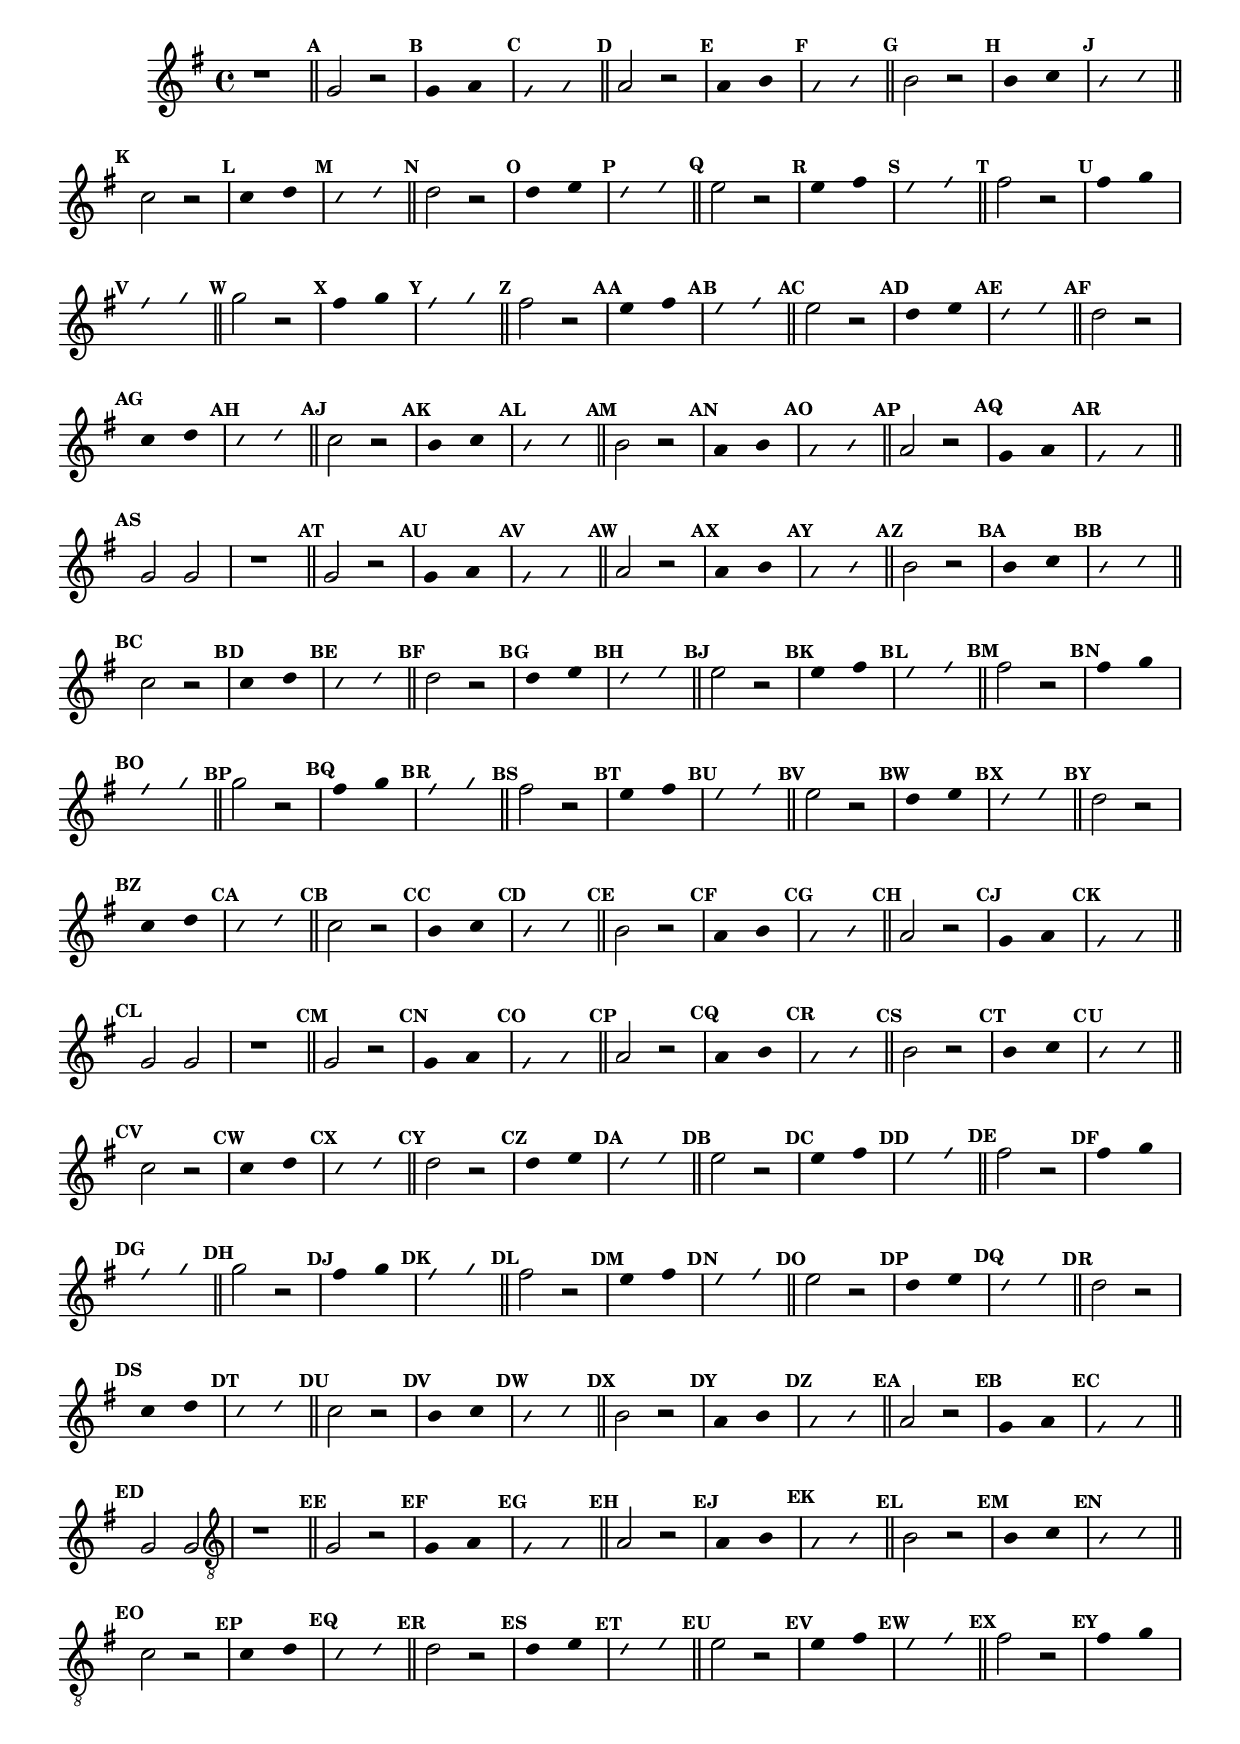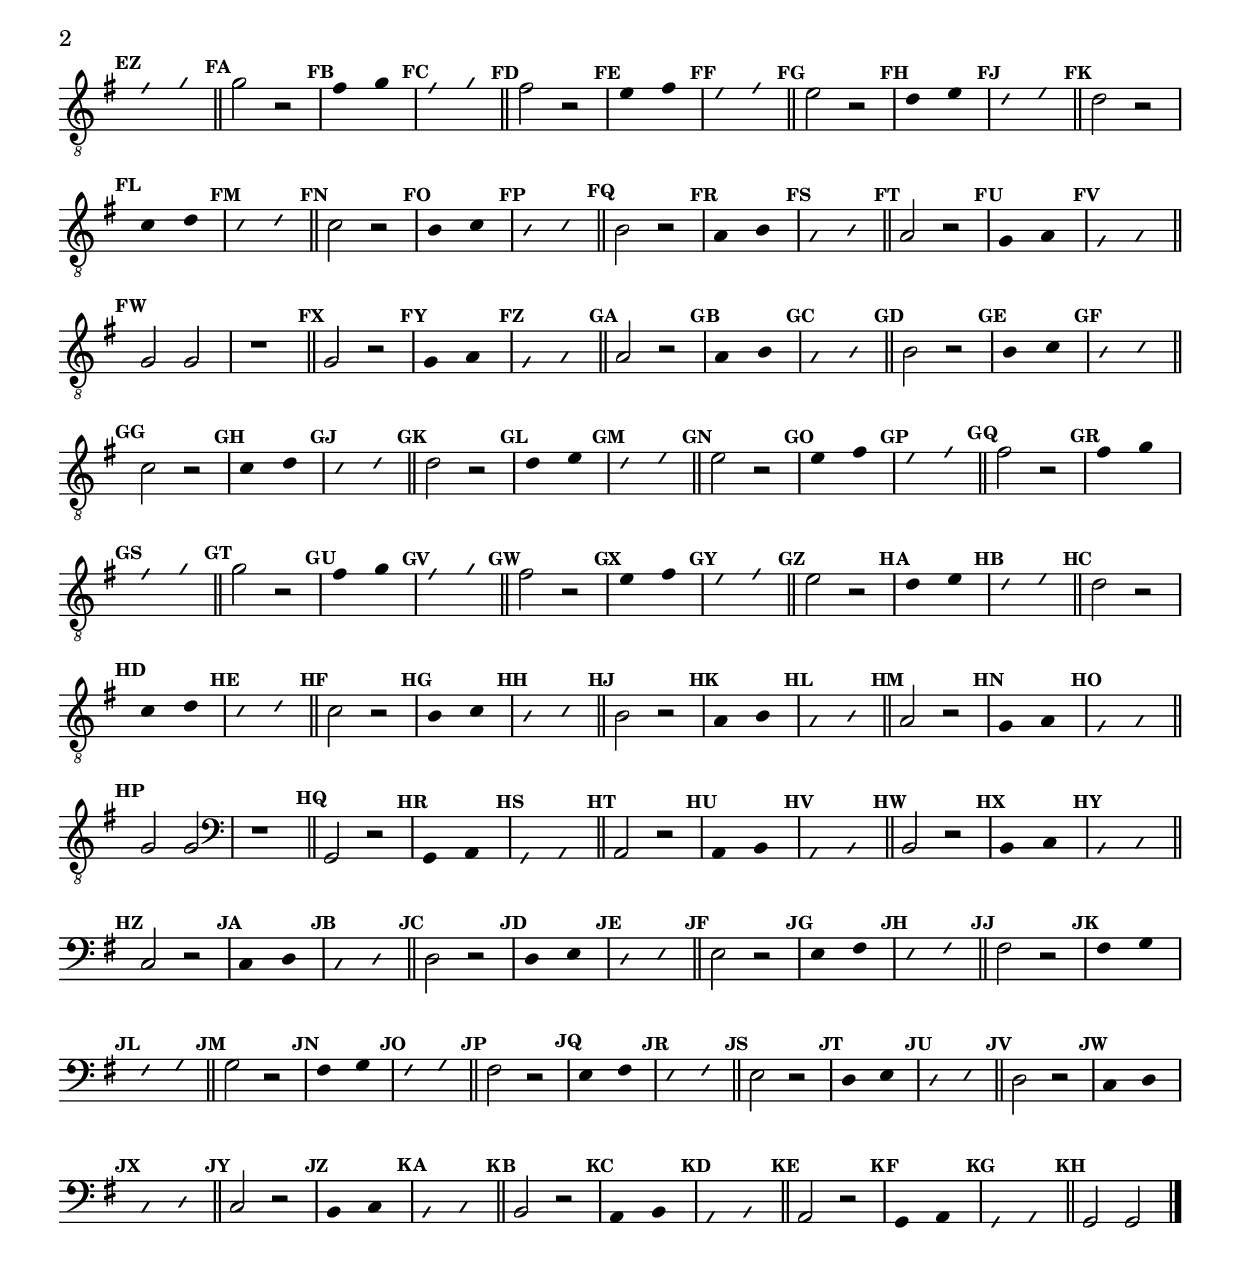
%% -*- coding: utf-8 -*-
\version "2.12.1"

%%\header { texidoc="Escala de Sol"}

\relative c'' {

  \override Staff.TimeSignature #'style = #'()
  \override Score.BarNumber #'transparent = ##t
  \override Score.RehearsalMark #'font-size = #-2
  \set Score.markFormatter = #format-mark-numbers
  \time 4/4 
  \key g \major


  %% CAVAQUINHO - BANJO
  \tag #'cv {
    r1

    \bar "||"

    \mark \default g2 r
    \override Stem #'transparent = ##t
    \override Beam #'transparent = ##t
    \override Voice.NoteHead #'stencil = #ly:text-interface::print
    \override Voice.NoteHead #'text = #(make-musicglyph-markup "noteheads.s2")

    \mark \default g a

    \override NoteHead #'style = #'slash
    \override NoteHead #'font-size = #-6
    \override Voice.NoteHead #'stencil = #ly:text-interface::print
    \override Voice.NoteHead #'text = #(make-musicglyph-markup "noteheads.s2slash")

    \mark \default g a

    \revert NoteHead #'style
    \revert Stem #'transparent 
    \revert Beam #'transparent
    \revert NoteHead #'font-size
    \revert Voice.NoteHead #'stencil

    \revert Voice.NoteHead #'text
    \bar "||"

    \mark \default a r
    \override Stem #'transparent = ##t
    \override Beam #'transparent = ##t
    \override Voice.NoteHead #'stencil = #ly:text-interface::print
    \override Voice.NoteHead #'text = #(make-musicglyph-markup "noteheads.s2")

    \mark \default a b
    \override NoteHead #'style = #'slash
    \override NoteHead #'font-size = #-6
    \override Voice.NoteHead #'stencil = #ly:text-interface::print
    \override Voice.NoteHead #'text = #(make-musicglyph-markup "noteheads.s2slash")

    \mark \default a b
    \revert NoteHead #'style
    \revert Stem #'transparent 
    \revert Beam #'transparent
    \revert NoteHead #'font-size
    \revert Voice.NoteHead #'stencil

    \revert Voice.NoteHead #'text
    \bar "||"

    \mark \default b r
    \override Stem #'transparent = ##t
    \override Beam #'transparent = ##t
    \override Voice.NoteHead #'stencil = #ly:text-interface::print
    \override Voice.NoteHead #'text = #(make-musicglyph-markup "noteheads.s2")

    \mark \default b c
    \override NoteHead #'style = #'slash
    \override NoteHead #'font-size = #-6
    \override Voice.NoteHead #'stencil = #ly:text-interface::print
    \override Voice.NoteHead #'text = #(make-musicglyph-markup "noteheads.s2slash")

    \mark \default b c
    \revert NoteHead #'style
    \revert Stem #'transparent 
    \revert Beam #'transparent
    \revert NoteHead #'font-size
    \revert Voice.NoteHead #'stencil

    \revert Voice.NoteHead #'text
    \bar "||"

    \mark \default c r
    \override Stem #'transparent = ##t
    \override Beam #'transparent = ##t
    \override Voice.NoteHead #'stencil = #ly:text-interface::print
    \override Voice.NoteHead #'text = #(make-musicglyph-markup "noteheads.s2")

    \mark \default c d 
    \override NoteHead #'style = #'slash
    \override NoteHead #'font-size = #-6
    \override Voice.NoteHead #'stencil = #ly:text-interface::print
    \override Voice.NoteHead #'text = #(make-musicglyph-markup "noteheads.s2slash")

    \mark \default c d
    \revert NoteHead #'style
    \revert Stem #'transparent 
    \revert Beam #'transparent
    \revert NoteHead #'font-size
    \revert Voice.NoteHead #'stencil

    \revert Voice.NoteHead #'text
    \bar "||"

    \mark \default d r
    \override Stem #'transparent = ##t
    \override Beam #'transparent = ##t
    \override Voice.NoteHead #'stencil = #ly:text-interface::print
    \override Voice.NoteHead #'text = #(make-musicglyph-markup "noteheads.s2")

    \mark \default d e
    \override NoteHead #'style = #'slash
    \override NoteHead #'font-size = #-6
    \override Voice.NoteHead #'stencil = #ly:text-interface::print
    \override Voice.NoteHead #'text = #(make-musicglyph-markup "noteheads.s2slash")

    \mark \default d e
    \revert NoteHead #'style
    \revert Stem #'transparent 
    \revert Beam #'transparent
    \revert NoteHead #'font-size
    \revert Voice.NoteHead #'stencil

    \revert Voice.NoteHead #'text
    \bar "||"

    \mark \default e r
    \override Stem #'transparent = ##t
    \override Beam #'transparent = ##t
    \override Voice.NoteHead #'stencil = #ly:text-interface::print
    \override Voice.NoteHead #'text = #(make-musicglyph-markup "noteheads.s2")

    \mark \default e fis
    \override NoteHead #'style = #'slash
    \override NoteHead #'font-size = #-6
    \override Voice.NoteHead #'stencil = #ly:text-interface::print
    \override Voice.NoteHead #'text = #(make-musicglyph-markup "noteheads.s2slash")

    \mark \default e fis
    \revert NoteHead #'style
    \revert Stem #'transparent 
    \revert Beam #'transparent
    \revert NoteHead #'font-size
    \revert Voice.NoteHead #'stencil

    \revert Voice.NoteHead #'text
    \bar "||"

    \mark \default fis r
    \override Stem #'transparent = ##t
    \override Beam #'transparent = ##t
    \override Voice.NoteHead #'stencil = #ly:text-interface::print
    \override Voice.NoteHead #'text = #(make-musicglyph-markup "noteheads.s2")

    \mark \default fis g
    \override NoteHead #'style = #'slash
    \override NoteHead #'font-size = #-6
    \override Voice.NoteHead #'stencil = #ly:text-interface::print
    \override Voice.NoteHead #'text = #(make-musicglyph-markup "noteheads.s2slash")

    \mark \default fis g
    \revert NoteHead #'style
    \revert Stem #'transparent 
    \revert Beam #'transparent
    \revert NoteHead #'font-size
    \revert Voice.NoteHead #'stencil

    \revert Voice.NoteHead #'text
    \bar "||"


    \mark \default g r
    \override Stem #'transparent = ##t
    \override Beam #'transparent = ##t
    \override Voice.NoteHead #'stencil = #ly:text-interface::print
    \override Voice.NoteHead #'text = #(make-musicglyph-markup "noteheads.s2")

    \mark \default fis g
    \override NoteHead #'style = #'slash
    \override NoteHead #'font-size = #-6
    \override Voice.NoteHead #'stencil = #ly:text-interface::print
    \override Voice.NoteHead #'text = #(make-musicglyph-markup "noteheads.s2slash")

    \mark \default fis g
    \revert NoteHead #'style
    \revert Stem #'transparent 
    \revert Beam #'transparent
    \revert NoteHead #'font-size
    \revert Voice.NoteHead #'stencil

    \revert Voice.NoteHead #'text
    \bar "||"

    \mark \default fis r
    \override Stem #'transparent = ##t
    \override Beam #'transparent = ##t
    \override Voice.NoteHead #'stencil = #ly:text-interface::print
    \override Voice.NoteHead #'text = #(make-musicglyph-markup "noteheads.s2")

    \mark \default e fis
    \override NoteHead #'style = #'slash
    \override NoteHead #'font-size = #-6
    \override Voice.NoteHead #'stencil = #ly:text-interface::print
    \override Voice.NoteHead #'text = #(make-musicglyph-markup "noteheads.s2slash")

    \mark \default e fis
    \revert NoteHead #'style
    \revert Stem #'transparent 
    \revert Beam #'transparent
    \revert NoteHead #'font-size
    \revert Voice.NoteHead #'stencil

    \revert Voice.NoteHead #'text
    \bar "||"

    \mark \default e r
    \override Stem #'transparent = ##t
    \override Beam #'transparent = ##t
    \override Voice.NoteHead #'stencil = #ly:text-interface::print
    \override Voice.NoteHead #'text = #(make-musicglyph-markup "noteheads.s2")

    \mark \default d e
    \override NoteHead #'style = #'slash
    \override NoteHead #'font-size = #-6
    \override Voice.NoteHead #'stencil = #ly:text-interface::print
    \override Voice.NoteHead #'text = #(make-musicglyph-markup "noteheads.s2slash")

    \mark \default d e
    \revert NoteHead #'style
    \revert Stem #'transparent 
    \revert Beam #'transparent
    \revert NoteHead #'font-size
    \revert Voice.NoteHead #'stencil

    \revert Voice.NoteHead #'text
    \bar "||"

    \mark \default d r
    \override Stem #'transparent = ##t
    \override Beam #'transparent = ##t
    \override Voice.NoteHead #'stencil = #ly:text-interface::print
    \override Voice.NoteHead #'text = #(make-musicglyph-markup "noteheads.s2")

    \mark \default c d
    \override NoteHead #'style = #'slash
    \override NoteHead #'font-size = #-6
    \override Voice.NoteHead #'stencil = #ly:text-interface::print
    \override Voice.NoteHead #'text = #(make-musicglyph-markup "noteheads.s2slash")

    \mark \default c d
    \revert NoteHead #'style
    \revert Stem #'transparent 
    \revert Beam #'transparent
    \revert NoteHead #'font-size
    \revert Voice.NoteHead #'stencil

    \revert Voice.NoteHead #'text
    \bar "||"

    \mark \default c r
    \override Stem #'transparent = ##t
    \override Beam #'transparent = ##t
    \override Voice.NoteHead #'stencil = #ly:text-interface::print
    \override Voice.NoteHead #'text = #(make-musicglyph-markup "noteheads.s2")

    \mark \default b c
    \override NoteHead #'style = #'slash
    \override NoteHead #'font-size = #-6
    \override Voice.NoteHead #'stencil = #ly:text-interface::print
    \override Voice.NoteHead #'text = #(make-musicglyph-markup "noteheads.s2slash")

    \mark \default b c
    \revert NoteHead #'style
    \revert Stem #'transparent
    \revert Beam #'transparent
    \revert NoteHead #'font-size
    \revert Voice.NoteHead #'stencil

    \revert Voice.NoteHead #'text
    \bar "||"

    \mark \default b r
    \override Stem #'transparent = ##t
    \override Beam #'transparent = ##t
    \override Voice.NoteHead #'stencil = #ly:text-interface::print
    \override Voice.NoteHead #'text = #(make-musicglyph-markup "noteheads.s2")

    \mark \default a b
    \override NoteHead #'style = #'slash
    \override NoteHead #'font-size = #-6
    \override Voice.NoteHead #'stencil = #ly:text-interface::print
    \override Voice.NoteHead #'text = #(make-musicglyph-markup "noteheads.s2slash")

    \mark \default a b
    \revert NoteHead #'style
    \revert Stem #'transparent 
    \revert Beam #'transparent
    \revert NoteHead #'font-size
    \revert Voice.NoteHead #'stencil

    \revert Voice.NoteHead #'text
    \bar "||"

    \mark \default a r
    \override Stem #'transparent = ##t
    \override Beam #'transparent = ##t
    \override Voice.NoteHead #'stencil = #ly:text-interface::print
    \override Voice.NoteHead #'text = #(make-musicglyph-markup "noteheads.s2")

    \mark \default g a
    \override NoteHead #'style = #'slash
    \override NoteHead #'font-size = #-6
    \override Voice.NoteHead #'stencil = #ly:text-interface::print
    \override Voice.NoteHead #'text = #(make-musicglyph-markup "noteheads.s2slash")

    \mark \default g a
    \revert NoteHead #'style
    \revert Stem #'transparent 
    \revert Beam #'transparent
    \revert NoteHead #'font-size
    \revert Voice.NoteHead #'stencil

    \revert Voice.NoteHead #'text
    \bar "||"

    \mark \default g g
  }

  %% BANDOLIM
  \tag #'bd {
     r1

    \bar "||"

    \mark \default g2 r
    \override Stem #'transparent = ##t
    \override Beam #'transparent = ##t
    \override Voice.NoteHead #'stencil = #ly:text-interface::print
    \override Voice.NoteHead #'text = #(make-musicglyph-markup "noteheads.s2")

    \mark \default g a

    \override NoteHead #'style = #'slash
    \override NoteHead #'font-size = #-6
    \override Voice.NoteHead #'stencil = #ly:text-interface::print
    \override Voice.NoteHead #'text = #(make-musicglyph-markup "noteheads.s2slash")

    \mark \default g a

    \revert NoteHead #'style
    \revert Stem #'transparent 
    \revert Beam #'transparent
    \revert NoteHead #'font-size
    \revert Voice.NoteHead #'stencil

    \revert Voice.NoteHead #'text
    \bar "||"

    \mark \default a r
    \override Stem #'transparent = ##t
    \override Beam #'transparent = ##t
    \override Voice.NoteHead #'stencil = #ly:text-interface::print
    \override Voice.NoteHead #'text = #(make-musicglyph-markup "noteheads.s2")

    \mark \default a b
    \override NoteHead #'style = #'slash
    \override NoteHead #'font-size = #-6
    \override Voice.NoteHead #'stencil = #ly:text-interface::print
    \override Voice.NoteHead #'text = #(make-musicglyph-markup "noteheads.s2slash")

    \mark \default a b
    \revert NoteHead #'style
    \revert Stem #'transparent 
    \revert Beam #'transparent
    \revert NoteHead #'font-size
    \revert Voice.NoteHead #'stencil

    \revert Voice.NoteHead #'text
    \bar "||"

    \mark \default b r
    \override Stem #'transparent = ##t
    \override Beam #'transparent = ##t
    \override Voice.NoteHead #'stencil = #ly:text-interface::print
    \override Voice.NoteHead #'text = #(make-musicglyph-markup "noteheads.s2")

    \mark \default b c
    \override NoteHead #'style = #'slash
    \override NoteHead #'font-size = #-6
    \override Voice.NoteHead #'stencil = #ly:text-interface::print
    \override Voice.NoteHead #'text = #(make-musicglyph-markup "noteheads.s2slash")

    \mark \default b c
    \revert NoteHead #'style
    \revert Stem #'transparent 
    \revert Beam #'transparent
    \revert NoteHead #'font-size
    \revert Voice.NoteHead #'stencil

    \revert Voice.NoteHead #'text
    \bar "||"

    \mark \default c r
    \override Stem #'transparent = ##t
    \override Beam #'transparent = ##t
    \override Voice.NoteHead #'stencil = #ly:text-interface::print
    \override Voice.NoteHead #'text = #(make-musicglyph-markup "noteheads.s2")

    \mark \default c d 
    \override NoteHead #'style = #'slash
    \override NoteHead #'font-size = #-6
    \override Voice.NoteHead #'stencil = #ly:text-interface::print
    \override Voice.NoteHead #'text = #(make-musicglyph-markup "noteheads.s2slash")

    \mark \default c d
    \revert NoteHead #'style
    \revert Stem #'transparent 
    \revert Beam #'transparent
    \revert NoteHead #'font-size
    \revert Voice.NoteHead #'stencil

    \revert Voice.NoteHead #'text
    \bar "||"

    \mark \default d r
    \override Stem #'transparent = ##t
    \override Beam #'transparent = ##t
    \override Voice.NoteHead #'stencil = #ly:text-interface::print
    \override Voice.NoteHead #'text = #(make-musicglyph-markup "noteheads.s2")

    \mark \default d e
    \override NoteHead #'style = #'slash
    \override NoteHead #'font-size = #-6
    \override Voice.NoteHead #'stencil = #ly:text-interface::print
    \override Voice.NoteHead #'text = #(make-musicglyph-markup "noteheads.s2slash")

    \mark \default d e
    \revert NoteHead #'style
    \revert Stem #'transparent 
    \revert Beam #'transparent
    \revert NoteHead #'font-size
    \revert Voice.NoteHead #'stencil

    \revert Voice.NoteHead #'text
    \bar "||"

    \mark \default e r
    \override Stem #'transparent = ##t
    \override Beam #'transparent = ##t
    \override Voice.NoteHead #'stencil = #ly:text-interface::print
    \override Voice.NoteHead #'text = #(make-musicglyph-markup "noteheads.s2")

    \mark \default e fis
    \override NoteHead #'style = #'slash
    \override NoteHead #'font-size = #-6
    \override Voice.NoteHead #'stencil = #ly:text-interface::print
    \override Voice.NoteHead #'text = #(make-musicglyph-markup "noteheads.s2slash")

    \mark \default e fis
    \revert NoteHead #'style
    \revert Stem #'transparent 
    \revert Beam #'transparent
    \revert NoteHead #'font-size
    \revert Voice.NoteHead #'stencil

    \revert Voice.NoteHead #'text
    \bar "||"

    \mark \default fis r
    \override Stem #'transparent = ##t
    \override Beam #'transparent = ##t
    \override Voice.NoteHead #'stencil = #ly:text-interface::print
    \override Voice.NoteHead #'text = #(make-musicglyph-markup "noteheads.s2")

    \mark \default fis g
    \override NoteHead #'style = #'slash
    \override NoteHead #'font-size = #-6
    \override Voice.NoteHead #'stencil = #ly:text-interface::print
    \override Voice.NoteHead #'text = #(make-musicglyph-markup "noteheads.s2slash")

    \mark \default fis g
    \revert NoteHead #'style
    \revert Stem #'transparent 
    \revert Beam #'transparent
    \revert NoteHead #'font-size
    \revert Voice.NoteHead #'stencil

    \revert Voice.NoteHead #'text
    \bar "||"


    \mark \default g r
    \override Stem #'transparent = ##t
    \override Beam #'transparent = ##t
    \override Voice.NoteHead #'stencil = #ly:text-interface::print
    \override Voice.NoteHead #'text = #(make-musicglyph-markup "noteheads.s2")

    \mark \default fis g
    \override NoteHead #'style = #'slash
    \override NoteHead #'font-size = #-6
    \override Voice.NoteHead #'stencil = #ly:text-interface::print
    \override Voice.NoteHead #'text = #(make-musicglyph-markup "noteheads.s2slash")

    \mark \default fis g
    \revert NoteHead #'style
    \revert Stem #'transparent 
    \revert Beam #'transparent
    \revert NoteHead #'font-size
    \revert Voice.NoteHead #'stencil

    \revert Voice.NoteHead #'text
    \bar "||"

    \mark \default fis r
    \override Stem #'transparent = ##t
    \override Beam #'transparent = ##t
    \override Voice.NoteHead #'stencil = #ly:text-interface::print
    \override Voice.NoteHead #'text = #(make-musicglyph-markup "noteheads.s2")

    \mark \default e fis
    \override NoteHead #'style = #'slash
    \override NoteHead #'font-size = #-6
    \override Voice.NoteHead #'stencil = #ly:text-interface::print
    \override Voice.NoteHead #'text = #(make-musicglyph-markup "noteheads.s2slash")

    \mark \default e fis
    \revert NoteHead #'style
    \revert Stem #'transparent 
    \revert Beam #'transparent
    \revert NoteHead #'font-size
    \revert Voice.NoteHead #'stencil

    \revert Voice.NoteHead #'text
    \bar "||"

    \mark \default e r
    \override Stem #'transparent = ##t
    \override Beam #'transparent = ##t
    \override Voice.NoteHead #'stencil = #ly:text-interface::print
    \override Voice.NoteHead #'text = #(make-musicglyph-markup "noteheads.s2")

    \mark \default d e
    \override NoteHead #'style = #'slash
    \override NoteHead #'font-size = #-6
    \override Voice.NoteHead #'stencil = #ly:text-interface::print
    \override Voice.NoteHead #'text = #(make-musicglyph-markup "noteheads.s2slash")

    \mark \default d e
    \revert NoteHead #'style
    \revert Stem #'transparent 
    \revert Beam #'transparent
    \revert NoteHead #'font-size
    \revert Voice.NoteHead #'stencil

    \revert Voice.NoteHead #'text
    \bar "||"

    \mark \default d r
    \override Stem #'transparent = ##t
    \override Beam #'transparent = ##t
    \override Voice.NoteHead #'stencil = #ly:text-interface::print
    \override Voice.NoteHead #'text = #(make-musicglyph-markup "noteheads.s2")

    \mark \default c d
    \override NoteHead #'style = #'slash
    \override NoteHead #'font-size = #-6
    \override Voice.NoteHead #'stencil = #ly:text-interface::print
    \override Voice.NoteHead #'text = #(make-musicglyph-markup "noteheads.s2slash")

    \mark \default c d
    \revert NoteHead #'style
    \revert Stem #'transparent 
    \revert Beam #'transparent
    \revert NoteHead #'font-size
    \revert Voice.NoteHead #'stencil

    \revert Voice.NoteHead #'text
    \bar "||"

    \mark \default c r
    \override Stem #'transparent = ##t
    \override Beam #'transparent = ##t
    \override Voice.NoteHead #'stencil = #ly:text-interface::print
    \override Voice.NoteHead #'text = #(make-musicglyph-markup "noteheads.s2")

    \mark \default b c
    \override NoteHead #'style = #'slash
    \override NoteHead #'font-size = #-6
    \override Voice.NoteHead #'stencil = #ly:text-interface::print
    \override Voice.NoteHead #'text = #(make-musicglyph-markup "noteheads.s2slash")

    \mark \default b c
    \revert NoteHead #'style
    \revert Stem #'transparent
    \revert Beam #'transparent
    \revert NoteHead #'font-size
    \revert Voice.NoteHead #'stencil

    \revert Voice.NoteHead #'text
    \bar "||"

    \mark \default b r
    \override Stem #'transparent = ##t
    \override Beam #'transparent = ##t
    \override Voice.NoteHead #'stencil = #ly:text-interface::print
    \override Voice.NoteHead #'text = #(make-musicglyph-markup "noteheads.s2")

    \mark \default a b
    \override NoteHead #'style = #'slash
    \override NoteHead #'font-size = #-6
    \override Voice.NoteHead #'stencil = #ly:text-interface::print
    \override Voice.NoteHead #'text = #(make-musicglyph-markup "noteheads.s2slash")

    \mark \default a b
    \revert NoteHead #'style
    \revert Stem #'transparent 
    \revert Beam #'transparent
    \revert NoteHead #'font-size
    \revert Voice.NoteHead #'stencil

    \revert Voice.NoteHead #'text
    \bar "||"

    \mark \default a r
    \override Stem #'transparent = ##t
    \override Beam #'transparent = ##t
    \override Voice.NoteHead #'stencil = #ly:text-interface::print
    \override Voice.NoteHead #'text = #(make-musicglyph-markup "noteheads.s2")

    \mark \default g a
    \override NoteHead #'style = #'slash
    \override NoteHead #'font-size = #-6
    \override Voice.NoteHead #'stencil = #ly:text-interface::print
    \override Voice.NoteHead #'text = #(make-musicglyph-markup "noteheads.s2slash")

    \mark \default g a
    \revert NoteHead #'style
    \revert Stem #'transparent 
    \revert Beam #'transparent
    \revert NoteHead #'font-size
    \revert Voice.NoteHead #'stencil

    \revert Voice.NoteHead #'text
    \bar "||"

    \mark \default g g
  }

  %% VIOLA
  \tag #'va {
     r1

    \bar "||"

    \mark \default g2 r
    \override Stem #'transparent = ##t
    \override Beam #'transparent = ##t
    \override Voice.NoteHead #'stencil = #ly:text-interface::print
    \override Voice.NoteHead #'text = #(make-musicglyph-markup "noteheads.s2")

    \mark \default g a

    \override NoteHead #'style = #'slash
    \override NoteHead #'font-size = #-6
    \override Voice.NoteHead #'stencil = #ly:text-interface::print
    \override Voice.NoteHead #'text = #(make-musicglyph-markup "noteheads.s2slash")

    \mark \default g a

    \revert NoteHead #'style
    \revert Stem #'transparent 
    \revert Beam #'transparent
    \revert NoteHead #'font-size
    \revert Voice.NoteHead #'stencil

    \revert Voice.NoteHead #'text
    \bar "||"

    \mark \default a r
    \override Stem #'transparent = ##t
    \override Beam #'transparent = ##t
    \override Voice.NoteHead #'stencil = #ly:text-interface::print
    \override Voice.NoteHead #'text = #(make-musicglyph-markup "noteheads.s2")

    \mark \default a b
    \override NoteHead #'style = #'slash
    \override NoteHead #'font-size = #-6
    \override Voice.NoteHead #'stencil = #ly:text-interface::print
    \override Voice.NoteHead #'text = #(make-musicglyph-markup "noteheads.s2slash")

    \mark \default a b
    \revert NoteHead #'style
    \revert Stem #'transparent 
    \revert Beam #'transparent
    \revert NoteHead #'font-size
    \revert Voice.NoteHead #'stencil

    \revert Voice.NoteHead #'text
    \bar "||"

    \mark \default b r
    \override Stem #'transparent = ##t
    \override Beam #'transparent = ##t
    \override Voice.NoteHead #'stencil = #ly:text-interface::print
    \override Voice.NoteHead #'text = #(make-musicglyph-markup "noteheads.s2")

    \mark \default b c
    \override NoteHead #'style = #'slash
    \override NoteHead #'font-size = #-6
    \override Voice.NoteHead #'stencil = #ly:text-interface::print
    \override Voice.NoteHead #'text = #(make-musicglyph-markup "noteheads.s2slash")

    \mark \default b c
    \revert NoteHead #'style
    \revert Stem #'transparent 
    \revert Beam #'transparent
    \revert NoteHead #'font-size
    \revert Voice.NoteHead #'stencil

    \revert Voice.NoteHead #'text
    \bar "||"

    \mark \default c r
    \override Stem #'transparent = ##t
    \override Beam #'transparent = ##t
    \override Voice.NoteHead #'stencil = #ly:text-interface::print
    \override Voice.NoteHead #'text = #(make-musicglyph-markup "noteheads.s2")

    \mark \default c d 
    \override NoteHead #'style = #'slash
    \override NoteHead #'font-size = #-6
    \override Voice.NoteHead #'stencil = #ly:text-interface::print
    \override Voice.NoteHead #'text = #(make-musicglyph-markup "noteheads.s2slash")

    \mark \default c d
    \revert NoteHead #'style
    \revert Stem #'transparent 
    \revert Beam #'transparent
    \revert NoteHead #'font-size
    \revert Voice.NoteHead #'stencil

    \revert Voice.NoteHead #'text
    \bar "||"

    \mark \default d r
    \override Stem #'transparent = ##t
    \override Beam #'transparent = ##t
    \override Voice.NoteHead #'stencil = #ly:text-interface::print
    \override Voice.NoteHead #'text = #(make-musicglyph-markup "noteheads.s2")

    \mark \default d e
    \override NoteHead #'style = #'slash
    \override NoteHead #'font-size = #-6
    \override Voice.NoteHead #'stencil = #ly:text-interface::print
    \override Voice.NoteHead #'text = #(make-musicglyph-markup "noteheads.s2slash")

    \mark \default d e
    \revert NoteHead #'style
    \revert Stem #'transparent 
    \revert Beam #'transparent
    \revert NoteHead #'font-size
    \revert Voice.NoteHead #'stencil

    \revert Voice.NoteHead #'text
    \bar "||"

    \mark \default e r
    \override Stem #'transparent = ##t
    \override Beam #'transparent = ##t
    \override Voice.NoteHead #'stencil = #ly:text-interface::print
    \override Voice.NoteHead #'text = #(make-musicglyph-markup "noteheads.s2")

    \mark \default e fis
    \override NoteHead #'style = #'slash
    \override NoteHead #'font-size = #-6
    \override Voice.NoteHead #'stencil = #ly:text-interface::print
    \override Voice.NoteHead #'text = #(make-musicglyph-markup "noteheads.s2slash")

    \mark \default e fis
    \revert NoteHead #'style
    \revert Stem #'transparent 
    \revert Beam #'transparent
    \revert NoteHead #'font-size
    \revert Voice.NoteHead #'stencil

    \revert Voice.NoteHead #'text
    \bar "||"

    \mark \default fis r
    \override Stem #'transparent = ##t
    \override Beam #'transparent = ##t
    \override Voice.NoteHead #'stencil = #ly:text-interface::print
    \override Voice.NoteHead #'text = #(make-musicglyph-markup "noteheads.s2")

    \mark \default fis g
    \override NoteHead #'style = #'slash
    \override NoteHead #'font-size = #-6
    \override Voice.NoteHead #'stencil = #ly:text-interface::print
    \override Voice.NoteHead #'text = #(make-musicglyph-markup "noteheads.s2slash")

    \mark \default fis g
    \revert NoteHead #'style
    \revert Stem #'transparent 
    \revert Beam #'transparent
    \revert NoteHead #'font-size
    \revert Voice.NoteHead #'stencil

    \revert Voice.NoteHead #'text
    \bar "||"


    \mark \default g r
    \override Stem #'transparent = ##t
    \override Beam #'transparent = ##t
    \override Voice.NoteHead #'stencil = #ly:text-interface::print
    \override Voice.NoteHead #'text = #(make-musicglyph-markup "noteheads.s2")

    \mark \default fis g
    \override NoteHead #'style = #'slash
    \override NoteHead #'font-size = #-6
    \override Voice.NoteHead #'stencil = #ly:text-interface::print
    \override Voice.NoteHead #'text = #(make-musicglyph-markup "noteheads.s2slash")

    \mark \default fis g
    \revert NoteHead #'style
    \revert Stem #'transparent 
    \revert Beam #'transparent
    \revert NoteHead #'font-size
    \revert Voice.NoteHead #'stencil

    \revert Voice.NoteHead #'text
    \bar "||"

    \mark \default fis r
    \override Stem #'transparent = ##t
    \override Beam #'transparent = ##t
    \override Voice.NoteHead #'stencil = #ly:text-interface::print
    \override Voice.NoteHead #'text = #(make-musicglyph-markup "noteheads.s2")

    \mark \default e fis
    \override NoteHead #'style = #'slash
    \override NoteHead #'font-size = #-6
    \override Voice.NoteHead #'stencil = #ly:text-interface::print
    \override Voice.NoteHead #'text = #(make-musicglyph-markup "noteheads.s2slash")

    \mark \default e fis
    \revert NoteHead #'style
    \revert Stem #'transparent 
    \revert Beam #'transparent
    \revert NoteHead #'font-size
    \revert Voice.NoteHead #'stencil

    \revert Voice.NoteHead #'text
    \bar "||"

    \mark \default e r
    \override Stem #'transparent = ##t
    \override Beam #'transparent = ##t
    \override Voice.NoteHead #'stencil = #ly:text-interface::print
    \override Voice.NoteHead #'text = #(make-musicglyph-markup "noteheads.s2")

    \mark \default d e
    \override NoteHead #'style = #'slash
    \override NoteHead #'font-size = #-6
    \override Voice.NoteHead #'stencil = #ly:text-interface::print
    \override Voice.NoteHead #'text = #(make-musicglyph-markup "noteheads.s2slash")

    \mark \default d e
    \revert NoteHead #'style
    \revert Stem #'transparent 
    \revert Beam #'transparent
    \revert NoteHead #'font-size
    \revert Voice.NoteHead #'stencil

    \revert Voice.NoteHead #'text
    \bar "||"

    \mark \default d r
    \override Stem #'transparent = ##t
    \override Beam #'transparent = ##t
    \override Voice.NoteHead #'stencil = #ly:text-interface::print
    \override Voice.NoteHead #'text = #(make-musicglyph-markup "noteheads.s2")

    \mark \default c d
    \override NoteHead #'style = #'slash
    \override NoteHead #'font-size = #-6
    \override Voice.NoteHead #'stencil = #ly:text-interface::print
    \override Voice.NoteHead #'text = #(make-musicglyph-markup "noteheads.s2slash")

    \mark \default c d
    \revert NoteHead #'style
    \revert Stem #'transparent 
    \revert Beam #'transparent
    \revert NoteHead #'font-size
    \revert Voice.NoteHead #'stencil

    \revert Voice.NoteHead #'text
    \bar "||"

    \mark \default c r
    \override Stem #'transparent = ##t
    \override Beam #'transparent = ##t
    \override Voice.NoteHead #'stencil = #ly:text-interface::print
    \override Voice.NoteHead #'text = #(make-musicglyph-markup "noteheads.s2")

    \mark \default b c
    \override NoteHead #'style = #'slash
    \override NoteHead #'font-size = #-6
    \override Voice.NoteHead #'stencil = #ly:text-interface::print
    \override Voice.NoteHead #'text = #(make-musicglyph-markup "noteheads.s2slash")

    \mark \default b c
    \revert NoteHead #'style
    \revert Stem #'transparent
    \revert Beam #'transparent
    \revert NoteHead #'font-size
    \revert Voice.NoteHead #'stencil

    \revert Voice.NoteHead #'text
    \bar "||"

    \mark \default b r
    \override Stem #'transparent = ##t
    \override Beam #'transparent = ##t
    \override Voice.NoteHead #'stencil = #ly:text-interface::print
    \override Voice.NoteHead #'text = #(make-musicglyph-markup "noteheads.s2")

    \mark \default a b
    \override NoteHead #'style = #'slash
    \override NoteHead #'font-size = #-6
    \override Voice.NoteHead #'stencil = #ly:text-interface::print
    \override Voice.NoteHead #'text = #(make-musicglyph-markup "noteheads.s2slash")

    \mark \default a b
    \revert NoteHead #'style
    \revert Stem #'transparent 
    \revert Beam #'transparent
    \revert NoteHead #'font-size
    \revert Voice.NoteHead #'stencil

    \revert Voice.NoteHead #'text
    \bar "||"

    \mark \default a r
    \override Stem #'transparent = ##t
    \override Beam #'transparent = ##t
    \override Voice.NoteHead #'stencil = #ly:text-interface::print
    \override Voice.NoteHead #'text = #(make-musicglyph-markup "noteheads.s2")

    \mark \default g a
    \override NoteHead #'style = #'slash
    \override NoteHead #'font-size = #-6
    \override Voice.NoteHead #'stencil = #ly:text-interface::print
    \override Voice.NoteHead #'text = #(make-musicglyph-markup "noteheads.s2slash")

    \mark \default g a
    \revert NoteHead #'style
    \revert Stem #'transparent 
    \revert Beam #'transparent
    \revert NoteHead #'font-size
    \revert Voice.NoteHead #'stencil

    \revert Voice.NoteHead #'text
    \bar "||"

    \mark \default g g
  }

  %% VIOLÃO TENOR
  \tag #'vt {
    \clef "G_8"
     r1

    \bar "||"

    \mark \default g,2 r
    \override Stem #'transparent = ##t
    \override Beam #'transparent = ##t
    \override Voice.NoteHead #'stencil = #ly:text-interface::print
    \override Voice.NoteHead #'text = #(make-musicglyph-markup "noteheads.s2")

    \mark \default g a

    \override NoteHead #'style = #'slash
    \override NoteHead #'font-size = #-6
    \override Voice.NoteHead #'stencil = #ly:text-interface::print
    \override Voice.NoteHead #'text = #(make-musicglyph-markup "noteheads.s2slash")

    \mark \default g a

    \revert NoteHead #'style
    \revert Stem #'transparent 
    \revert Beam #'transparent
    \revert NoteHead #'font-size
    \revert Voice.NoteHead #'stencil

    \revert Voice.NoteHead #'text
    \bar "||"

    \mark \default a r
    \override Stem #'transparent = ##t
    \override Beam #'transparent = ##t
    \override Voice.NoteHead #'stencil = #ly:text-interface::print
    \override Voice.NoteHead #'text = #(make-musicglyph-markup "noteheads.s2")

    \mark \default a b
    \override NoteHead #'style = #'slash
    \override NoteHead #'font-size = #-6
    \override Voice.NoteHead #'stencil = #ly:text-interface::print
    \override Voice.NoteHead #'text = #(make-musicglyph-markup "noteheads.s2slash")

    \mark \default a b
    \revert NoteHead #'style
    \revert Stem #'transparent 
    \revert Beam #'transparent
    \revert NoteHead #'font-size
    \revert Voice.NoteHead #'stencil

    \revert Voice.NoteHead #'text
    \bar "||"

    \mark \default b r
    \override Stem #'transparent = ##t
    \override Beam #'transparent = ##t
    \override Voice.NoteHead #'stencil = #ly:text-interface::print
    \override Voice.NoteHead #'text = #(make-musicglyph-markup "noteheads.s2")

    \mark \default b c
    \override NoteHead #'style = #'slash
    \override NoteHead #'font-size = #-6
    \override Voice.NoteHead #'stencil = #ly:text-interface::print
    \override Voice.NoteHead #'text = #(make-musicglyph-markup "noteheads.s2slash")

    \mark \default b c
    \revert NoteHead #'style
    \revert Stem #'transparent 
    \revert Beam #'transparent
    \revert NoteHead #'font-size
    \revert Voice.NoteHead #'stencil

    \revert Voice.NoteHead #'text
    \bar "||"

    \mark \default c r
    \override Stem #'transparent = ##t
    \override Beam #'transparent = ##t
    \override Voice.NoteHead #'stencil = #ly:text-interface::print
    \override Voice.NoteHead #'text = #(make-musicglyph-markup "noteheads.s2")

    \mark \default c d 
    \override NoteHead #'style = #'slash
    \override NoteHead #'font-size = #-6
    \override Voice.NoteHead #'stencil = #ly:text-interface::print
    \override Voice.NoteHead #'text = #(make-musicglyph-markup "noteheads.s2slash")

    \mark \default c d
    \revert NoteHead #'style
    \revert Stem #'transparent 
    \revert Beam #'transparent
    \revert NoteHead #'font-size
    \revert Voice.NoteHead #'stencil

    \revert Voice.NoteHead #'text
    \bar "||"

    \mark \default d r
    \override Stem #'transparent = ##t
    \override Beam #'transparent = ##t
    \override Voice.NoteHead #'stencil = #ly:text-interface::print
    \override Voice.NoteHead #'text = #(make-musicglyph-markup "noteheads.s2")

    \mark \default d e
    \override NoteHead #'style = #'slash
    \override NoteHead #'font-size = #-6
    \override Voice.NoteHead #'stencil = #ly:text-interface::print
    \override Voice.NoteHead #'text = #(make-musicglyph-markup "noteheads.s2slash")

    \mark \default d e
    \revert NoteHead #'style
    \revert Stem #'transparent 
    \revert Beam #'transparent
    \revert NoteHead #'font-size
    \revert Voice.NoteHead #'stencil

    \revert Voice.NoteHead #'text
    \bar "||"

    \mark \default e r
    \override Stem #'transparent = ##t
    \override Beam #'transparent = ##t
    \override Voice.NoteHead #'stencil = #ly:text-interface::print
    \override Voice.NoteHead #'text = #(make-musicglyph-markup "noteheads.s2")

    \mark \default e fis
    \override NoteHead #'style = #'slash
    \override NoteHead #'font-size = #-6
    \override Voice.NoteHead #'stencil = #ly:text-interface::print
    \override Voice.NoteHead #'text = #(make-musicglyph-markup "noteheads.s2slash")

    \mark \default e fis
    \revert NoteHead #'style
    \revert Stem #'transparent 
    \revert Beam #'transparent
    \revert NoteHead #'font-size
    \revert Voice.NoteHead #'stencil

    \revert Voice.NoteHead #'text
    \bar "||"

    \mark \default fis r
    \override Stem #'transparent = ##t
    \override Beam #'transparent = ##t
    \override Voice.NoteHead #'stencil = #ly:text-interface::print
    \override Voice.NoteHead #'text = #(make-musicglyph-markup "noteheads.s2")

    \mark \default fis g
    \override NoteHead #'style = #'slash
    \override NoteHead #'font-size = #-6
    \override Voice.NoteHead #'stencil = #ly:text-interface::print
    \override Voice.NoteHead #'text = #(make-musicglyph-markup "noteheads.s2slash")

    \mark \default fis g
    \revert NoteHead #'style
    \revert Stem #'transparent 
    \revert Beam #'transparent
    \revert NoteHead #'font-size
    \revert Voice.NoteHead #'stencil

    \revert Voice.NoteHead #'text
    \bar "||"


    \mark \default g r
    \override Stem #'transparent = ##t
    \override Beam #'transparent = ##t
    \override Voice.NoteHead #'stencil = #ly:text-interface::print
    \override Voice.NoteHead #'text = #(make-musicglyph-markup "noteheads.s2")

    \mark \default fis g
    \override NoteHead #'style = #'slash
    \override NoteHead #'font-size = #-6
    \override Voice.NoteHead #'stencil = #ly:text-interface::print
    \override Voice.NoteHead #'text = #(make-musicglyph-markup "noteheads.s2slash")

    \mark \default fis g
    \revert NoteHead #'style
    \revert Stem #'transparent 
    \revert Beam #'transparent
    \revert NoteHead #'font-size
    \revert Voice.NoteHead #'stencil

    \revert Voice.NoteHead #'text
    \bar "||"

    \mark \default fis r
    \override Stem #'transparent = ##t
    \override Beam #'transparent = ##t
    \override Voice.NoteHead #'stencil = #ly:text-interface::print
    \override Voice.NoteHead #'text = #(make-musicglyph-markup "noteheads.s2")

    \mark \default e fis
    \override NoteHead #'style = #'slash
    \override NoteHead #'font-size = #-6
    \override Voice.NoteHead #'stencil = #ly:text-interface::print
    \override Voice.NoteHead #'text = #(make-musicglyph-markup "noteheads.s2slash")

    \mark \default e fis
    \revert NoteHead #'style
    \revert Stem #'transparent 
    \revert Beam #'transparent
    \revert NoteHead #'font-size
    \revert Voice.NoteHead #'stencil

    \revert Voice.NoteHead #'text
    \bar "||"

    \mark \default e r
    \override Stem #'transparent = ##t
    \override Beam #'transparent = ##t
    \override Voice.NoteHead #'stencil = #ly:text-interface::print
    \override Voice.NoteHead #'text = #(make-musicglyph-markup "noteheads.s2")

    \mark \default d e
    \override NoteHead #'style = #'slash
    \override NoteHead #'font-size = #-6
    \override Voice.NoteHead #'stencil = #ly:text-interface::print
    \override Voice.NoteHead #'text = #(make-musicglyph-markup "noteheads.s2slash")

    \mark \default d e
    \revert NoteHead #'style
    \revert Stem #'transparent 
    \revert Beam #'transparent
    \revert NoteHead #'font-size
    \revert Voice.NoteHead #'stencil

    \revert Voice.NoteHead #'text
    \bar "||"

    \mark \default d r
    \override Stem #'transparent = ##t
    \override Beam #'transparent = ##t
    \override Voice.NoteHead #'stencil = #ly:text-interface::print
    \override Voice.NoteHead #'text = #(make-musicglyph-markup "noteheads.s2")

    \mark \default c d
    \override NoteHead #'style = #'slash
    \override NoteHead #'font-size = #-6
    \override Voice.NoteHead #'stencil = #ly:text-interface::print
    \override Voice.NoteHead #'text = #(make-musicglyph-markup "noteheads.s2slash")

    \mark \default c d
    \revert NoteHead #'style
    \revert Stem #'transparent 
    \revert Beam #'transparent
    \revert NoteHead #'font-size
    \revert Voice.NoteHead #'stencil

    \revert Voice.NoteHead #'text
    \bar "||"

    \mark \default c r
    \override Stem #'transparent = ##t
    \override Beam #'transparent = ##t
    \override Voice.NoteHead #'stencil = #ly:text-interface::print
    \override Voice.NoteHead #'text = #(make-musicglyph-markup "noteheads.s2")

    \mark \default b c
    \override NoteHead #'style = #'slash
    \override NoteHead #'font-size = #-6
    \override Voice.NoteHead #'stencil = #ly:text-interface::print
    \override Voice.NoteHead #'text = #(make-musicglyph-markup "noteheads.s2slash")

    \mark \default b c
    \revert NoteHead #'style
    \revert Stem #'transparent
    \revert Beam #'transparent
    \revert NoteHead #'font-size
    \revert Voice.NoteHead #'stencil

    \revert Voice.NoteHead #'text
    \bar "||"

    \mark \default b r
    \override Stem #'transparent = ##t
    \override Beam #'transparent = ##t
    \override Voice.NoteHead #'stencil = #ly:text-interface::print
    \override Voice.NoteHead #'text = #(make-musicglyph-markup "noteheads.s2")

    \mark \default a b
    \override NoteHead #'style = #'slash
    \override NoteHead #'font-size = #-6
    \override Voice.NoteHead #'stencil = #ly:text-interface::print
    \override Voice.NoteHead #'text = #(make-musicglyph-markup "noteheads.s2slash")

    \mark \default a b
    \revert NoteHead #'style
    \revert Stem #'transparent 
    \revert Beam #'transparent
    \revert NoteHead #'font-size
    \revert Voice.NoteHead #'stencil

    \revert Voice.NoteHead #'text
    \bar "||"

    \mark \default a r
    \override Stem #'transparent = ##t
    \override Beam #'transparent = ##t
    \override Voice.NoteHead #'stencil = #ly:text-interface::print
    \override Voice.NoteHead #'text = #(make-musicglyph-markup "noteheads.s2")

    \mark \default g a
    \override NoteHead #'style = #'slash
    \override NoteHead #'font-size = #-6
    \override Voice.NoteHead #'stencil = #ly:text-interface::print
    \override Voice.NoteHead #'text = #(make-musicglyph-markup "noteheads.s2slash")

    \mark \default g a
    \revert NoteHead #'style
    \revert Stem #'transparent 
    \revert Beam #'transparent
    \revert NoteHead #'font-size
    \revert Voice.NoteHead #'stencil

    \revert Voice.NoteHead #'text
    \bar "||"

    \mark \default g g
  }

  %% VIOLÃO
  \tag #'vi {
    \clef "G_8"
     r1

    \bar "||"

    \mark \default g2 r
    \override Stem #'transparent = ##t
    \override Beam #'transparent = ##t
    \override Voice.NoteHead #'stencil = #ly:text-interface::print
    \override Voice.NoteHead #'text = #(make-musicglyph-markup "noteheads.s2")

    \mark \default g a

    \override NoteHead #'style = #'slash
    \override NoteHead #'font-size = #-6
    \override Voice.NoteHead #'stencil = #ly:text-interface::print
    \override Voice.NoteHead #'text = #(make-musicglyph-markup "noteheads.s2slash")

    \mark \default g a

    \revert NoteHead #'style
    \revert Stem #'transparent 
    \revert Beam #'transparent
    \revert NoteHead #'font-size
    \revert Voice.NoteHead #'stencil

    \revert Voice.NoteHead #'text
    \bar "||"

    \mark \default a r
    \override Stem #'transparent = ##t
    \override Beam #'transparent = ##t
    \override Voice.NoteHead #'stencil = #ly:text-interface::print
    \override Voice.NoteHead #'text = #(make-musicglyph-markup "noteheads.s2")

    \mark \default a b
    \override NoteHead #'style = #'slash
    \override NoteHead #'font-size = #-6
    \override Voice.NoteHead #'stencil = #ly:text-interface::print
    \override Voice.NoteHead #'text = #(make-musicglyph-markup "noteheads.s2slash")

    \mark \default a b
    \revert NoteHead #'style
    \revert Stem #'transparent 
    \revert Beam #'transparent
    \revert NoteHead #'font-size
    \revert Voice.NoteHead #'stencil

    \revert Voice.NoteHead #'text
    \bar "||"

    \mark \default b r
    \override Stem #'transparent = ##t
    \override Beam #'transparent = ##t
    \override Voice.NoteHead #'stencil = #ly:text-interface::print
    \override Voice.NoteHead #'text = #(make-musicglyph-markup "noteheads.s2")

    \mark \default b c
    \override NoteHead #'style = #'slash
    \override NoteHead #'font-size = #-6
    \override Voice.NoteHead #'stencil = #ly:text-interface::print
    \override Voice.NoteHead #'text = #(make-musicglyph-markup "noteheads.s2slash")

    \mark \default b c
    \revert NoteHead #'style
    \revert Stem #'transparent 
    \revert Beam #'transparent
    \revert NoteHead #'font-size
    \revert Voice.NoteHead #'stencil

    \revert Voice.NoteHead #'text
    \bar "||"

    \mark \default c r
    \override Stem #'transparent = ##t
    \override Beam #'transparent = ##t
    \override Voice.NoteHead #'stencil = #ly:text-interface::print
    \override Voice.NoteHead #'text = #(make-musicglyph-markup "noteheads.s2")

    \mark \default c d 
    \override NoteHead #'style = #'slash
    \override NoteHead #'font-size = #-6
    \override Voice.NoteHead #'stencil = #ly:text-interface::print
    \override Voice.NoteHead #'text = #(make-musicglyph-markup "noteheads.s2slash")

    \mark \default c d
    \revert NoteHead #'style
    \revert Stem #'transparent 
    \revert Beam #'transparent
    \revert NoteHead #'font-size
    \revert Voice.NoteHead #'stencil

    \revert Voice.NoteHead #'text
    \bar "||"

    \mark \default d r
    \override Stem #'transparent = ##t
    \override Beam #'transparent = ##t
    \override Voice.NoteHead #'stencil = #ly:text-interface::print
    \override Voice.NoteHead #'text = #(make-musicglyph-markup "noteheads.s2")

    \mark \default d e
    \override NoteHead #'style = #'slash
    \override NoteHead #'font-size = #-6
    \override Voice.NoteHead #'stencil = #ly:text-interface::print
    \override Voice.NoteHead #'text = #(make-musicglyph-markup "noteheads.s2slash")

    \mark \default d e
    \revert NoteHead #'style
    \revert Stem #'transparent 
    \revert Beam #'transparent
    \revert NoteHead #'font-size
    \revert Voice.NoteHead #'stencil

    \revert Voice.NoteHead #'text
    \bar "||"

    \mark \default e r
    \override Stem #'transparent = ##t
    \override Beam #'transparent = ##t
    \override Voice.NoteHead #'stencil = #ly:text-interface::print
    \override Voice.NoteHead #'text = #(make-musicglyph-markup "noteheads.s2")

    \mark \default e fis
    \override NoteHead #'style = #'slash
    \override NoteHead #'font-size = #-6
    \override Voice.NoteHead #'stencil = #ly:text-interface::print
    \override Voice.NoteHead #'text = #(make-musicglyph-markup "noteheads.s2slash")

    \mark \default e fis
    \revert NoteHead #'style
    \revert Stem #'transparent 
    \revert Beam #'transparent
    \revert NoteHead #'font-size
    \revert Voice.NoteHead #'stencil

    \revert Voice.NoteHead #'text
    \bar "||"

    \mark \default fis r
    \override Stem #'transparent = ##t
    \override Beam #'transparent = ##t
    \override Voice.NoteHead #'stencil = #ly:text-interface::print
    \override Voice.NoteHead #'text = #(make-musicglyph-markup "noteheads.s2")

    \mark \default fis g
    \override NoteHead #'style = #'slash
    \override NoteHead #'font-size = #-6
    \override Voice.NoteHead #'stencil = #ly:text-interface::print
    \override Voice.NoteHead #'text = #(make-musicglyph-markup "noteheads.s2slash")

    \mark \default fis g
    \revert NoteHead #'style
    \revert Stem #'transparent 
    \revert Beam #'transparent
    \revert NoteHead #'font-size
    \revert Voice.NoteHead #'stencil

    \revert Voice.NoteHead #'text
    \bar "||"


    \mark \default g r
    \override Stem #'transparent = ##t
    \override Beam #'transparent = ##t
    \override Voice.NoteHead #'stencil = #ly:text-interface::print
    \override Voice.NoteHead #'text = #(make-musicglyph-markup "noteheads.s2")

    \mark \default fis g
    \override NoteHead #'style = #'slash
    \override NoteHead #'font-size = #-6
    \override Voice.NoteHead #'stencil = #ly:text-interface::print
    \override Voice.NoteHead #'text = #(make-musicglyph-markup "noteheads.s2slash")

    \mark \default fis g
    \revert NoteHead #'style
    \revert Stem #'transparent 
    \revert Beam #'transparent
    \revert NoteHead #'font-size
    \revert Voice.NoteHead #'stencil

    \revert Voice.NoteHead #'text
    \bar "||"

    \mark \default fis r
    \override Stem #'transparent = ##t
    \override Beam #'transparent = ##t
    \override Voice.NoteHead #'stencil = #ly:text-interface::print
    \override Voice.NoteHead #'text = #(make-musicglyph-markup "noteheads.s2")

    \mark \default e fis
    \override NoteHead #'style = #'slash
    \override NoteHead #'font-size = #-6
    \override Voice.NoteHead #'stencil = #ly:text-interface::print
    \override Voice.NoteHead #'text = #(make-musicglyph-markup "noteheads.s2slash")

    \mark \default e fis
    \revert NoteHead #'style
    \revert Stem #'transparent 
    \revert Beam #'transparent
    \revert NoteHead #'font-size
    \revert Voice.NoteHead #'stencil

    \revert Voice.NoteHead #'text
    \bar "||"

    \mark \default e r
    \override Stem #'transparent = ##t
    \override Beam #'transparent = ##t
    \override Voice.NoteHead #'stencil = #ly:text-interface::print
    \override Voice.NoteHead #'text = #(make-musicglyph-markup "noteheads.s2")

    \mark \default d e
    \override NoteHead #'style = #'slash
    \override NoteHead #'font-size = #-6
    \override Voice.NoteHead #'stencil = #ly:text-interface::print
    \override Voice.NoteHead #'text = #(make-musicglyph-markup "noteheads.s2slash")

    \mark \default d e
    \revert NoteHead #'style
    \revert Stem #'transparent 
    \revert Beam #'transparent
    \revert NoteHead #'font-size
    \revert Voice.NoteHead #'stencil

    \revert Voice.NoteHead #'text
    \bar "||"

    \mark \default d r
    \override Stem #'transparent = ##t
    \override Beam #'transparent = ##t
    \override Voice.NoteHead #'stencil = #ly:text-interface::print
    \override Voice.NoteHead #'text = #(make-musicglyph-markup "noteheads.s2")

    \mark \default c d
    \override NoteHead #'style = #'slash
    \override NoteHead #'font-size = #-6
    \override Voice.NoteHead #'stencil = #ly:text-interface::print
    \override Voice.NoteHead #'text = #(make-musicglyph-markup "noteheads.s2slash")

    \mark \default c d
    \revert NoteHead #'style
    \revert Stem #'transparent 
    \revert Beam #'transparent
    \revert NoteHead #'font-size
    \revert Voice.NoteHead #'stencil

    \revert Voice.NoteHead #'text
    \bar "||"

    \mark \default c r
    \override Stem #'transparent = ##t
    \override Beam #'transparent = ##t
    \override Voice.NoteHead #'stencil = #ly:text-interface::print
    \override Voice.NoteHead #'text = #(make-musicglyph-markup "noteheads.s2")

    \mark \default b c
    \override NoteHead #'style = #'slash
    \override NoteHead #'font-size = #-6
    \override Voice.NoteHead #'stencil = #ly:text-interface::print
    \override Voice.NoteHead #'text = #(make-musicglyph-markup "noteheads.s2slash")

    \mark \default b c
    \revert NoteHead #'style
    \revert Stem #'transparent
    \revert Beam #'transparent
    \revert NoteHead #'font-size
    \revert Voice.NoteHead #'stencil

    \revert Voice.NoteHead #'text
    \bar "||"

    \mark \default b r
    \override Stem #'transparent = ##t
    \override Beam #'transparent = ##t
    \override Voice.NoteHead #'stencil = #ly:text-interface::print
    \override Voice.NoteHead #'text = #(make-musicglyph-markup "noteheads.s2")

    \mark \default a b
    \override NoteHead #'style = #'slash
    \override NoteHead #'font-size = #-6
    \override Voice.NoteHead #'stencil = #ly:text-interface::print
    \override Voice.NoteHead #'text = #(make-musicglyph-markup "noteheads.s2slash")

    \mark \default a b
    \revert NoteHead #'style
    \revert Stem #'transparent 
    \revert Beam #'transparent
    \revert NoteHead #'font-size
    \revert Voice.NoteHead #'stencil

    \revert Voice.NoteHead #'text
    \bar "||"

    \mark \default a r
    \override Stem #'transparent = ##t
    \override Beam #'transparent = ##t
    \override Voice.NoteHead #'stencil = #ly:text-interface::print
    \override Voice.NoteHead #'text = #(make-musicglyph-markup "noteheads.s2")

    \mark \default g a
    \override NoteHead #'style = #'slash
    \override NoteHead #'font-size = #-6
    \override Voice.NoteHead #'stencil = #ly:text-interface::print
    \override Voice.NoteHead #'text = #(make-musicglyph-markup "noteheads.s2slash")

    \mark \default g a
    \revert NoteHead #'style
    \revert Stem #'transparent 
    \revert Beam #'transparent
    \revert NoteHead #'font-size
    \revert Voice.NoteHead #'stencil

    \revert Voice.NoteHead #'text
    \bar "||"

    \mark \default g g
  }

  %% BAIXO - BAIXOLÃO
  \tag #'bx {
    \clef bass
     r1

    \bar "||"

    \mark \default g,2 r
    \override Stem #'transparent = ##t
    \override Beam #'transparent = ##t
    \override Voice.NoteHead #'stencil = #ly:text-interface::print
    \override Voice.NoteHead #'text = #(make-musicglyph-markup "noteheads.s2")

    \mark \default g a

    \override NoteHead #'style = #'slash
    \override NoteHead #'font-size = #-6
    \override Voice.NoteHead #'stencil = #ly:text-interface::print
    \override Voice.NoteHead #'text = #(make-musicglyph-markup "noteheads.s2slash")

    \mark \default g a

    \revert NoteHead #'style
    \revert Stem #'transparent 
    \revert Beam #'transparent
    \revert NoteHead #'font-size
    \revert Voice.NoteHead #'stencil

    \revert Voice.NoteHead #'text
    \bar "||"

    \mark \default a r
    \override Stem #'transparent = ##t
    \override Beam #'transparent = ##t
    \override Voice.NoteHead #'stencil = #ly:text-interface::print
    \override Voice.NoteHead #'text = #(make-musicglyph-markup "noteheads.s2")

    \mark \default a b
    \override NoteHead #'style = #'slash
    \override NoteHead #'font-size = #-6
    \override Voice.NoteHead #'stencil = #ly:text-interface::print
    \override Voice.NoteHead #'text = #(make-musicglyph-markup "noteheads.s2slash")

    \mark \default a b
    \revert NoteHead #'style
    \revert Stem #'transparent 
    \revert Beam #'transparent
    \revert NoteHead #'font-size
    \revert Voice.NoteHead #'stencil

    \revert Voice.NoteHead #'text
    \bar "||"

    \mark \default b r
    \override Stem #'transparent = ##t
    \override Beam #'transparent = ##t
    \override Voice.NoteHead #'stencil = #ly:text-interface::print
    \override Voice.NoteHead #'text = #(make-musicglyph-markup "noteheads.s2")

    \mark \default b c
    \override NoteHead #'style = #'slash
    \override NoteHead #'font-size = #-6
    \override Voice.NoteHead #'stencil = #ly:text-interface::print
    \override Voice.NoteHead #'text = #(make-musicglyph-markup "noteheads.s2slash")

    \mark \default b c
    \revert NoteHead #'style
    \revert Stem #'transparent 
    \revert Beam #'transparent
    \revert NoteHead #'font-size
    \revert Voice.NoteHead #'stencil

    \revert Voice.NoteHead #'text
    \bar "||"

    \mark \default c r
    \override Stem #'transparent = ##t
    \override Beam #'transparent = ##t
    \override Voice.NoteHead #'stencil = #ly:text-interface::print
    \override Voice.NoteHead #'text = #(make-musicglyph-markup "noteheads.s2")

    \mark \default c d 
    \override NoteHead #'style = #'slash
    \override NoteHead #'font-size = #-6
    \override Voice.NoteHead #'stencil = #ly:text-interface::print
    \override Voice.NoteHead #'text = #(make-musicglyph-markup "noteheads.s2slash")

    \mark \default c d
    \revert NoteHead #'style
    \revert Stem #'transparent 
    \revert Beam #'transparent
    \revert NoteHead #'font-size
    \revert Voice.NoteHead #'stencil

    \revert Voice.NoteHead #'text
    \bar "||"

    \mark \default d r
    \override Stem #'transparent = ##t
    \override Beam #'transparent = ##t
    \override Voice.NoteHead #'stencil = #ly:text-interface::print
    \override Voice.NoteHead #'text = #(make-musicglyph-markup "noteheads.s2")

    \mark \default d e
    \override NoteHead #'style = #'slash
    \override NoteHead #'font-size = #-6
    \override Voice.NoteHead #'stencil = #ly:text-interface::print
    \override Voice.NoteHead #'text = #(make-musicglyph-markup "noteheads.s2slash")

    \mark \default d e
    \revert NoteHead #'style
    \revert Stem #'transparent 
    \revert Beam #'transparent
    \revert NoteHead #'font-size
    \revert Voice.NoteHead #'stencil

    \revert Voice.NoteHead #'text
    \bar "||"

    \mark \default e r
    \override Stem #'transparent = ##t
    \override Beam #'transparent = ##t
    \override Voice.NoteHead #'stencil = #ly:text-interface::print
    \override Voice.NoteHead #'text = #(make-musicglyph-markup "noteheads.s2")

    \mark \default e fis
    \override NoteHead #'style = #'slash
    \override NoteHead #'font-size = #-6
    \override Voice.NoteHead #'stencil = #ly:text-interface::print
    \override Voice.NoteHead #'text = #(make-musicglyph-markup "noteheads.s2slash")

    \mark \default e fis
    \revert NoteHead #'style
    \revert Stem #'transparent 
    \revert Beam #'transparent
    \revert NoteHead #'font-size
    \revert Voice.NoteHead #'stencil

    \revert Voice.NoteHead #'text
    \bar "||"

    \mark \default fis r
    \override Stem #'transparent = ##t
    \override Beam #'transparent = ##t
    \override Voice.NoteHead #'stencil = #ly:text-interface::print
    \override Voice.NoteHead #'text = #(make-musicglyph-markup "noteheads.s2")

    \mark \default fis g
    \override NoteHead #'style = #'slash
    \override NoteHead #'font-size = #-6
    \override Voice.NoteHead #'stencil = #ly:text-interface::print
    \override Voice.NoteHead #'text = #(make-musicglyph-markup "noteheads.s2slash")

    \mark \default fis g
    \revert NoteHead #'style
    \revert Stem #'transparent 
    \revert Beam #'transparent
    \revert NoteHead #'font-size
    \revert Voice.NoteHead #'stencil

    \revert Voice.NoteHead #'text
    \bar "||"


    \mark \default g r
    \override Stem #'transparent = ##t
    \override Beam #'transparent = ##t
    \override Voice.NoteHead #'stencil = #ly:text-interface::print
    \override Voice.NoteHead #'text = #(make-musicglyph-markup "noteheads.s2")

    \mark \default fis g
    \override NoteHead #'style = #'slash
    \override NoteHead #'font-size = #-6
    \override Voice.NoteHead #'stencil = #ly:text-interface::print
    \override Voice.NoteHead #'text = #(make-musicglyph-markup "noteheads.s2slash")

    \mark \default fis g
    \revert NoteHead #'style
    \revert Stem #'transparent 
    \revert Beam #'transparent
    \revert NoteHead #'font-size
    \revert Voice.NoteHead #'stencil

    \revert Voice.NoteHead #'text
    \bar "||"

    \mark \default fis r
    \override Stem #'transparent = ##t
    \override Beam #'transparent = ##t
    \override Voice.NoteHead #'stencil = #ly:text-interface::print
    \override Voice.NoteHead #'text = #(make-musicglyph-markup "noteheads.s2")

    \mark \default e fis
    \override NoteHead #'style = #'slash
    \override NoteHead #'font-size = #-6
    \override Voice.NoteHead #'stencil = #ly:text-interface::print
    \override Voice.NoteHead #'text = #(make-musicglyph-markup "noteheads.s2slash")

    \mark \default e fis
    \revert NoteHead #'style
    \revert Stem #'transparent 
    \revert Beam #'transparent
    \revert NoteHead #'font-size
    \revert Voice.NoteHead #'stencil

    \revert Voice.NoteHead #'text
    \bar "||"

    \mark \default e r
    \override Stem #'transparent = ##t
    \override Beam #'transparent = ##t
    \override Voice.NoteHead #'stencil = #ly:text-interface::print
    \override Voice.NoteHead #'text = #(make-musicglyph-markup "noteheads.s2")

    \mark \default d e
    \override NoteHead #'style = #'slash
    \override NoteHead #'font-size = #-6
    \override Voice.NoteHead #'stencil = #ly:text-interface::print
    \override Voice.NoteHead #'text = #(make-musicglyph-markup "noteheads.s2slash")

    \mark \default d e
    \revert NoteHead #'style
    \revert Stem #'transparent 
    \revert Beam #'transparent
    \revert NoteHead #'font-size
    \revert Voice.NoteHead #'stencil

    \revert Voice.NoteHead #'text
    \bar "||"

    \mark \default d r
    \override Stem #'transparent = ##t
    \override Beam #'transparent = ##t
    \override Voice.NoteHead #'stencil = #ly:text-interface::print
    \override Voice.NoteHead #'text = #(make-musicglyph-markup "noteheads.s2")

    \mark \default c d
    \override NoteHead #'style = #'slash
    \override NoteHead #'font-size = #-6
    \override Voice.NoteHead #'stencil = #ly:text-interface::print
    \override Voice.NoteHead #'text = #(make-musicglyph-markup "noteheads.s2slash")

    \mark \default c d
    \revert NoteHead #'style
    \revert Stem #'transparent 
    \revert Beam #'transparent
    \revert NoteHead #'font-size
    \revert Voice.NoteHead #'stencil

    \revert Voice.NoteHead #'text
    \bar "||"

    \mark \default c r
    \override Stem #'transparent = ##t
    \override Beam #'transparent = ##t
    \override Voice.NoteHead #'stencil = #ly:text-interface::print
    \override Voice.NoteHead #'text = #(make-musicglyph-markup "noteheads.s2")

    \mark \default b c
    \override NoteHead #'style = #'slash
    \override NoteHead #'font-size = #-6
    \override Voice.NoteHead #'stencil = #ly:text-interface::print
    \override Voice.NoteHead #'text = #(make-musicglyph-markup "noteheads.s2slash")

    \mark \default b c
    \revert NoteHead #'style
    \revert Stem #'transparent
    \revert Beam #'transparent
    \revert NoteHead #'font-size
    \revert Voice.NoteHead #'stencil

    \revert Voice.NoteHead #'text
    \bar "||"

    \mark \default b r
    \override Stem #'transparent = ##t
    \override Beam #'transparent = ##t
    \override Voice.NoteHead #'stencil = #ly:text-interface::print
    \override Voice.NoteHead #'text = #(make-musicglyph-markup "noteheads.s2")

    \mark \default a b
    \override NoteHead #'style = #'slash
    \override NoteHead #'font-size = #-6
    \override Voice.NoteHead #'stencil = #ly:text-interface::print
    \override Voice.NoteHead #'text = #(make-musicglyph-markup "noteheads.s2slash")

    \mark \default a b
    \revert NoteHead #'style
    \revert Stem #'transparent 
    \revert Beam #'transparent
    \revert NoteHead #'font-size
    \revert Voice.NoteHead #'stencil

    \revert Voice.NoteHead #'text
    \bar "||"

    \mark \default a r
    \override Stem #'transparent = ##t
    \override Beam #'transparent = ##t
    \override Voice.NoteHead #'stencil = #ly:text-interface::print
    \override Voice.NoteHead #'text = #(make-musicglyph-markup "noteheads.s2")

    \mark \default g a
    \override NoteHead #'style = #'slash
    \override NoteHead #'font-size = #-6
    \override Voice.NoteHead #'stencil = #ly:text-interface::print
    \override Voice.NoteHead #'text = #(make-musicglyph-markup "noteheads.s2slash")

    \mark \default g a
    \revert NoteHead #'style
    \revert Stem #'transparent 
    \revert Beam #'transparent
    \revert NoteHead #'font-size
    \revert Voice.NoteHead #'stencil

    \revert Voice.NoteHead #'text
    \bar "||"

    \mark \default g g
  }

  %% END DOCUMENT
  \bar "|."
}
